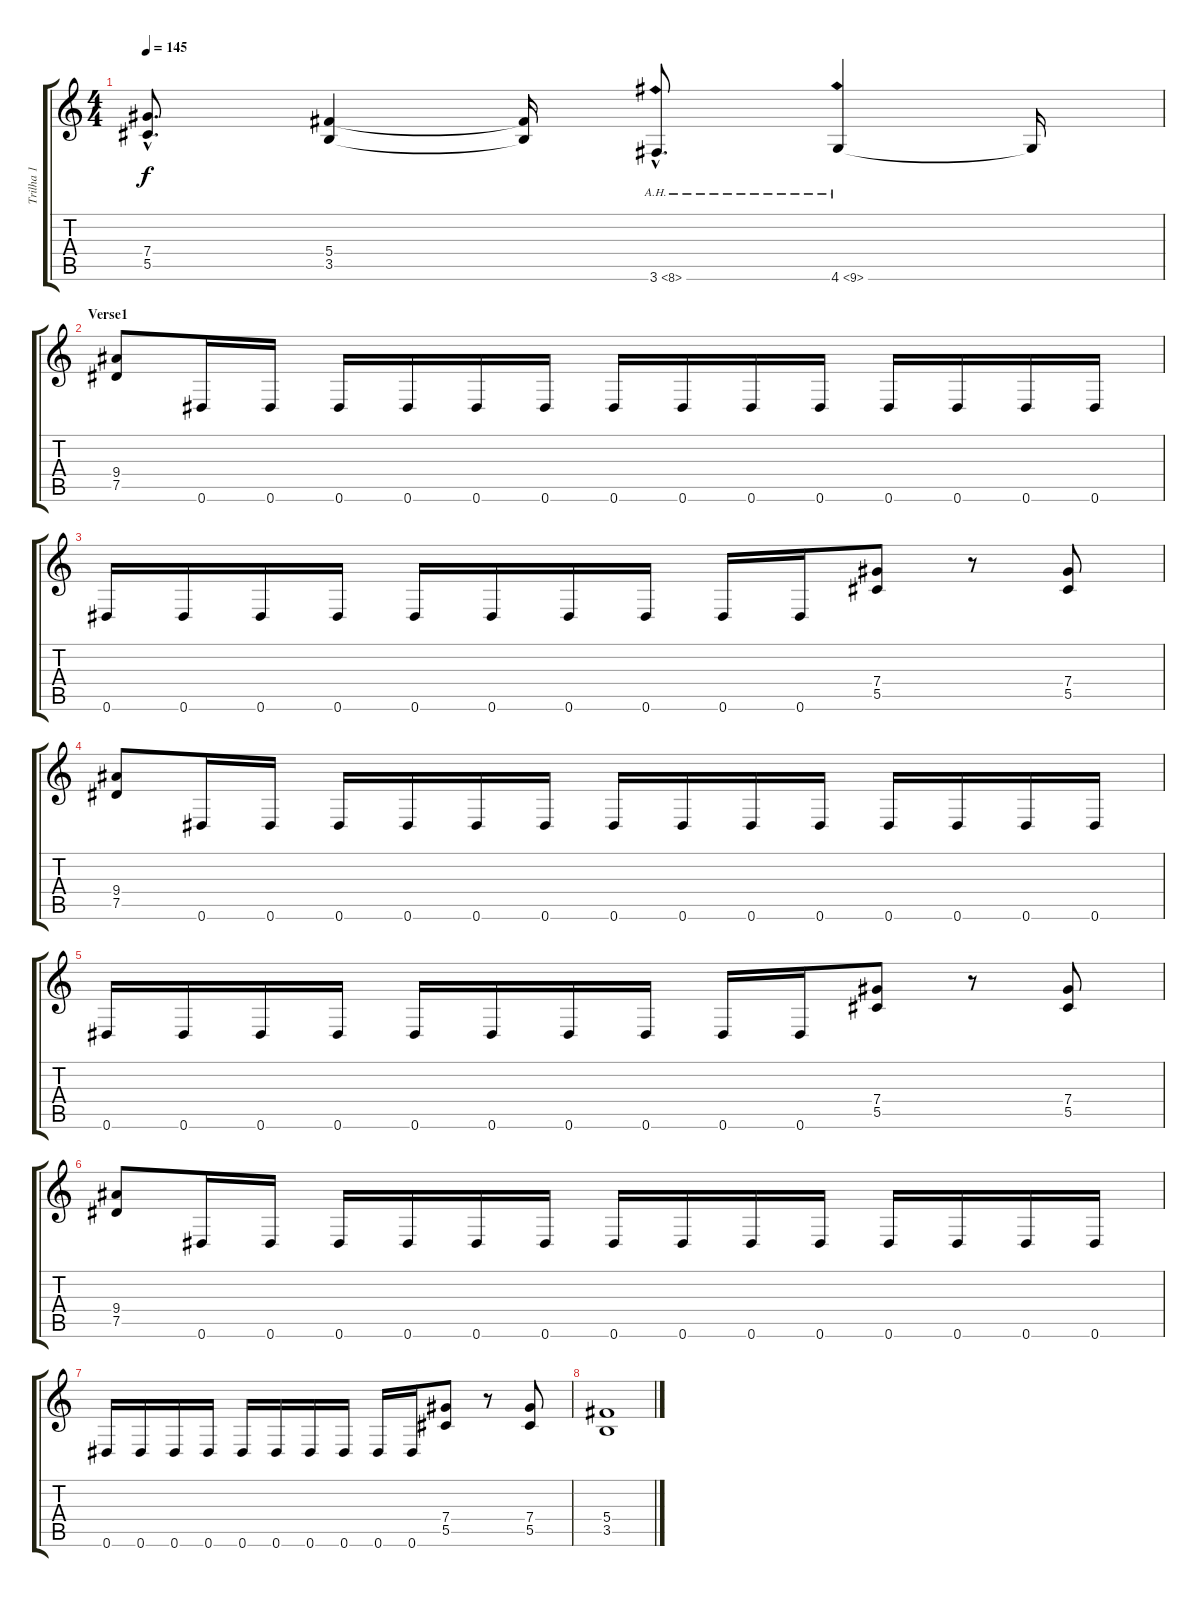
\track ("Trilha 1" "Trilha 1") {instrument distortionguitar}
\staff {score tabs}
\tuning (Eb4 Bb3 Gb3 Db3 Ab2 Eb2) {hide}
\ts (4 4)
\tempo 145
\clef g2
\ks c
(7.4{hac} 5.5{hac}).8{d dy f} (5.4 3.5).4 (5.4{t} 3.5{t}).16 3.6{ah 5 hac}.8{d} 4.6{ah 5}.4 4.6{t}.16 |
\section ("" "Verse1")
(9.4 7.5).8 0.6.16 0.6.16 0.6.16 0.6.16 0.6.16 0.6.16 0.6.16 0.6.16 0.6.16 0.6.16 0.6.16 0.6.16 0.6.16 0.6.16 |
0.6.16 0.6.16 0.6.16 0.6.16 0.6.16 0.6.16 0.6.16 0.6.16 0.6.16 0.6.16 (7.4 5.5).8 r.8 (7.4 5.5).8 |
(9.4 7.5).8 0.6.16 0.6.16 0.6.16 0.6.16 0.6.16 0.6.16 0.6.16 0.6.16 0.6.16 0.6.16 0.6.16 0.6.16 0.6.16 0.6.16 |
0.6.16 0.6.16 0.6.16 0.6.16 0.6.16 0.6.16 0.6.16 0.6.16 0.6.16 0.6.16 (7.4 5.5).8 r.8 (7.4 5.5).8 |
(9.4 7.5).8 0.6.16 0.6.16 0.6.16 0.6.16 0.6.16 0.6.16 0.6.16 0.6.16 0.6.16 0.6.16 0.6.16 0.6.16 0.6.16 0.6.16 |
0.6.16 0.6.16 0.6.16 0.6.16 0.6.16 0.6.16 0.6.16 0.6.16 0.6.16 0.6.16 (7.4 5.5).8 r.8 (7.4 5.5).8 |
(5.4 3.5).1
